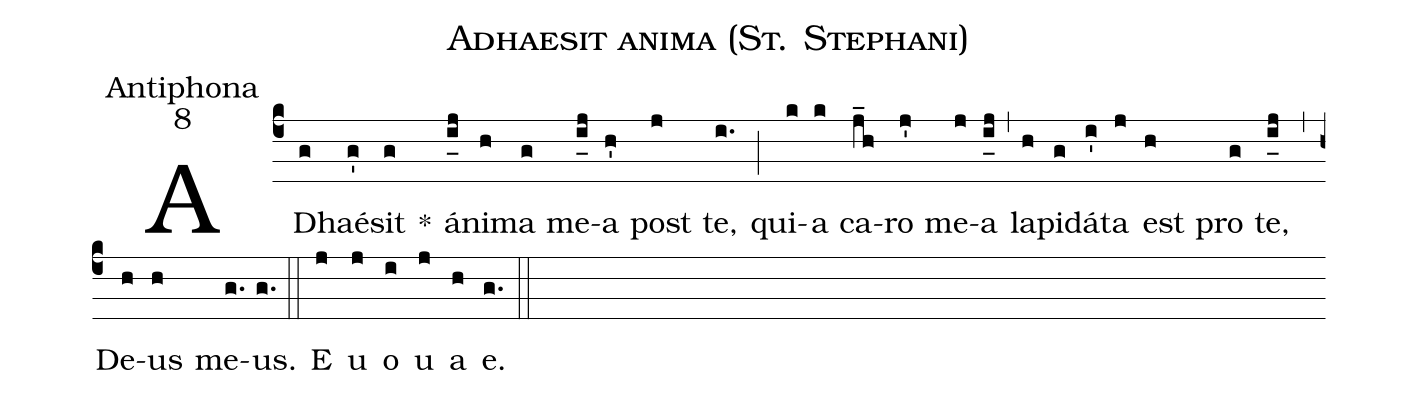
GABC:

name:Adhaesit anima (St. Stephani);
office-part:Antiphona;
mode:8;
%%
(c4) AD(g)haé(g')sit(g) *() á(i_[uh:l]j)ni(h)ma(g) me(i_[uh:l]j)a(h') post(j) te,(i.) (;) qui(k)a(k) ca(j_h)ro(j') me(j)a(i_[uh:l]j) (,) la(h)pi(g)dá(i')ta(j) est(h) pro(g) te,(i_[uh:l]j) (,) De(h)us(h) me(g.)us.(g.) (::) <eu>E(j) u(j) o(i) u(j) a(h) e.</eu>(g.) (::)
